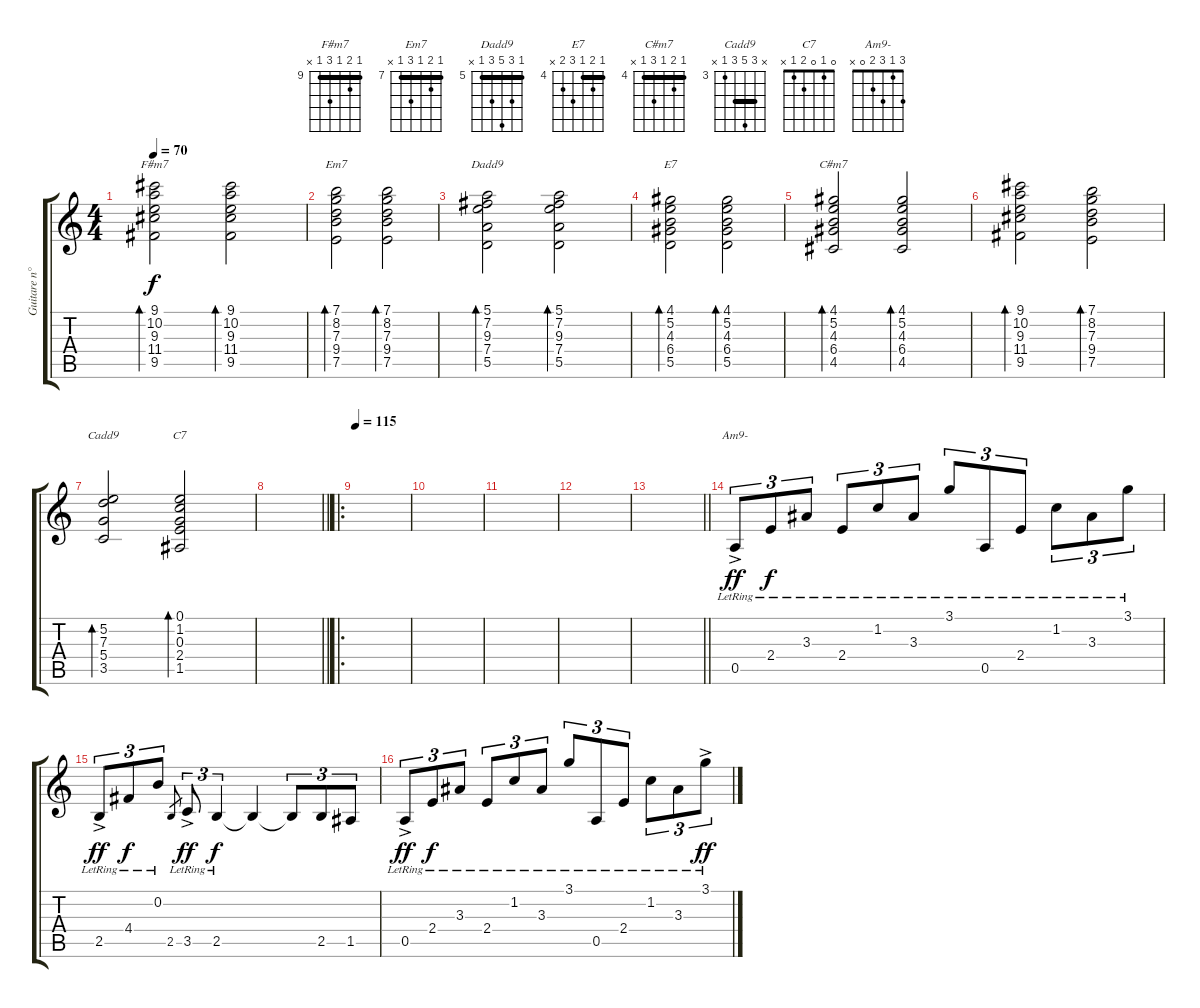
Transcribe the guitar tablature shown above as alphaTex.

\track ("Guitare n°3" "Guitare n°") {instrument acousticguitarsteel}
\staff {score tabs}
\tuning (E4 B3 G3 D3 A2 E2) {hide}
\chord ("F#m7" 9 10 9 11 9 x) {firstfret 9 barre 9}
\chord ("Em7" 7 8 7 9 7 x) {firstfret 7 barre 7}
\chord ("Dadd9" 5 7 9 7 5 x) {firstfret 5 barre 5}
\chord ("E7" 4 5 4 6 5 x) {firstfret 4 barre 4}
\chord ("C#m7" 4 5 4 6 4 x) {firstfret 4 barre 4}
\chord ("Cadd9" x 5 7 5 3 x) {firstfret 3 barre 5}
\chord ("C7" 0 1 0 2 1 x)
\chord ("Am9-" 3 1 3 2 0 x)
\ts (4 4)
\tempo 70
\clef g2
\ks c
(9.1 10.2 9.3 11.4 9.5).2{bd 240 ch "F#m7" dy f} (9.1 10.2 9.3 11.4 9.5).2{bd 240} |
(7.1 8.2 7.3 9.4 7.5).2{bd 240 ch "Em7"} (7.1 8.2 7.3 9.4 7.5).2{bd 240} |
(5.1 7.2 9.3 7.4 5.5).2{bd 240 ch "Dadd9"} (5.1 7.2 9.3 7.4 5.5).2{bd 240} |
(4.1 5.2 4.3 6.4 5.5).2{bd 240 ch "E7"} (4.1 5.2 4.3 6.4 5.5).2{bd 240} |
(4.1 5.2 4.3 6.4 4.5).2{bd 240 ch "C#m7"} (4.1 5.2 4.3 6.4 4.5).2{bd 240} |
(9.1 10.2 9.3 11.4 9.5).2{bd 240} (7.1 8.2 7.3 9.4 7.5).2{bd 240} |
(5.2 7.3 5.4 3.5).2{bd 240 ch "Cadd9"} (0.1 1.2 0.3 2.4 1.5).2{bd 240 ch "C7"} |
\barLineRight lightlight
|
\ro
\tempo 115
|
|
|
|
\barLineRight lightlight
|
0.5{ac lr}.8{tu (3 2) ch "Am9-" dy ff volume 7 balance 11} 2.4{lr}.8{tu (3 2) dy f} 3.3{lr}.8{tu (3 2)} 2.4{lr}.8{tu (3 2)} 1.2{lr}.8{tu (3 2)} 3.3{lr}.8{tu (3 2)} 3.1{lr}.8{tu (3 2)} 0.5{lr}.8{tu (3 2)} 2.4{lr}.8{tu (3 2)} 1.2{lr}.8{tu (3 2)} 3.3{lr}.8{tu (3 2)} 3.1{lr}.8{tu (3 2)} |
2.5{ac lr}.8{tu (3 2) dy ff} 4.4{lr}.8{tu (3 2) dy f} 0.2{lr}.8{tu (3 2)} 2.5.8{gr} 3.5{ac lr}.8{tu (3 2) dy ff} 2.5{lr}.4{tu (3 2) dy f} 2.5{t}.4 2.5{t}.8{tu (3 2)} 2.5.8{tu (3 2)} 1.5.8{tu (3 2)} |
0.5{ac lr}.8{tu (3 2) dy ff} 2.4{lr}.8{tu (3 2) dy f} 3.3{lr}.8{tu (3 2)} 2.4{lr}.8{tu (3 2)} 1.2{lr}.8{tu (3 2)} 3.3{lr}.8{tu (3 2)} 3.1{lr}.8{tu (3 2)} 0.5{lr}.8{tu (3 2)} 2.4{lr}.8{tu (3 2)} 1.2{lr}.8{tu (3 2)} 3.3{lr}.8{tu (3 2)} 3.1{ac lr}.8{tu (3 2) dy ff}
